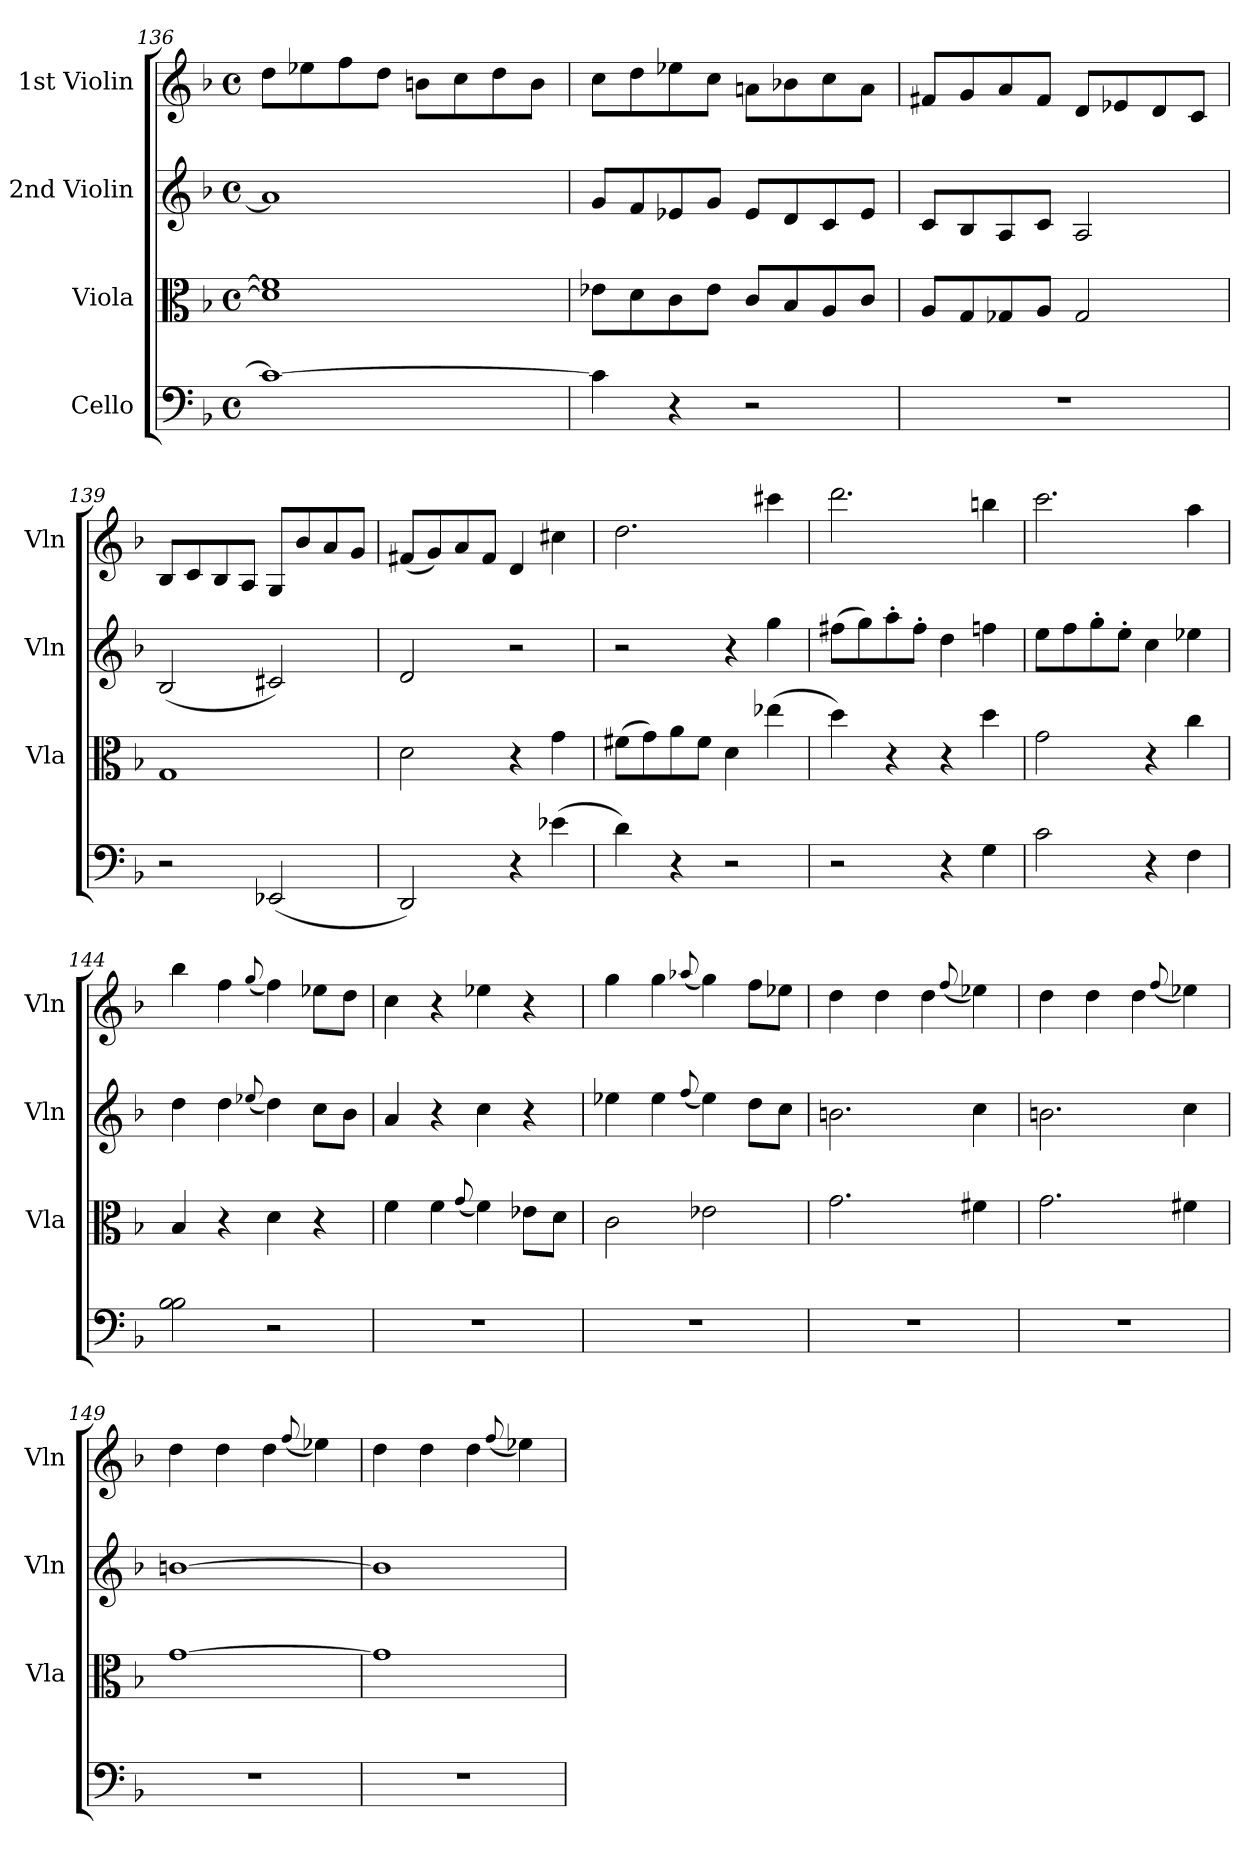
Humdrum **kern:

**kern	**kern	**kern	**kern
*part4	*part3	*part2	*part1
*staff4	*staff3	*staff2	*staff1
*I"Cello	*I"Viola	*I"2nd Violin	*I"1st Violin
*	*I'Vla	*I'Vln	*I'Vln
*clefF4	*clefC3	*clefG2	*clefG2
*k[b-]	*k[b-]	*k[b-]	*k[b-]
*F:	*F:	*F:	*F:
*M4/4	*M4/4	*M4/4	*M4/4
*met(c)	*met(c)	*met(c)	*met(c)
=136	=136	=136	=136
1c_	1d] 1f]	1a-]	8ddL
.	.	.	8ee-X
.	.	.	8ff
.	.	.	8ddJ
.	.	.	8bnL
.	.	.	8cc
.	.	.	8dd
.	.	.	8bJ
=137	=137	=137	=137
4c]	8e-XL	8gL	8ccL
.	8d	8f	8dd
4r	8c	8e-X	8ee-X
.	8e-J	8gJ	8ccJ
2r	8cL	8e-L	8anL
.	8B-	8d	8b-X
.	8A	8c	8cc
.	8cJ	8e-J	8aJ
=138	=138	=138	=138
1r	8AL	8cL	8f#XL
.	8G	8B-	8g
.	8G-X	8A	8a
.	8AJ	8cJ	8f#J
.	2G-	2A	8dL
.	.	.	8e-X
.	.	.	8d
.	.	.	8cJ
=139	=139	=139	=139
2r	1G	(2B-	8B-L
.	.	.	8c
.	.	.	8B-
.	.	.	8AJ
(2EE-X	.	2c#X)	8GL
.	.	.	8b-
.	.	.	8a
.	.	.	8gJ
=140	=140	=140	=140
2DD)	2d	2d	(8f#XL
.	.	.	8g)
.	.	.	8a
.	.	.	8f#J
4r	4r	2r	4d
(4e-X	4g	.	4cc#X
=141	=141	=141	=141
4d)	(8f#XL	2r	2.dd
.	8g)	.	.
4r	8a	.	.
.	8f#J	.	.
2r	4d	4r	.
.	(4ee-X	4gg	4ccc#X
=142	=142	=142	=142
2r	4dd)	(8ff#XL	2.ddd
.	.	8gg)	.
.	4r	8aa'	.
.	.	8ff#'J	.
4r	4r	4dd	.
4G	4dd	4ffn	4bbn
=143	=143	=143	=143
2c	2g	8eeL	2.ccc
.	.	8ff	.
.	.	8gg'	.
.	.	8ee'J	.
4r	4r	4cc	.
4F	4cc	4ee-X	4aa
=144	=144	=144	=144
2B- 2B-	4B-	4dd	4bb-
.	4r	4dd	4ff
.	.	(8qqee-X/	(8qqgg/
2r	4d	4dd)	4ff)
.	4r	8ccL	8ee-XL
.	.	8b-J	8ddJ
=145	=145	=145	=145
1r	4f	4a	4cc
.	4f	4r	4r
.	(8qqg/	.	.
.	4f)	4cc	4ee-X
.	8e-XL	4r	4r
.	8dJ	.	.
=146	=146	=146	=146
1r	2c	4ee-X	4gg
.	.	4ee-	4gg
.	.	(8qqff/	(8qqaa-X/
.	2e-X	4ee-)	4gg)
.	.	8ddL	8ffL
.	.	8ccJ	8ee-XJ
=147	=147	=147	=147
1r	2.g	2.bn	4dd
.	.	.	4dd
.	.	.	4dd
.	.	.	(8qqff/
.	4f#X	4cc	4ee-X)
=148	=148	=148	=148
1r	2.g	2.bn	4dd
.	.	.	4dd
.	.	.	4dd
.	.	.	(8qqff/
.	4f#X	4cc	4ee-X)
=149	=149	=149	=149
1r	[1g	[1bn	4dd
.	.	.	4dd
.	.	.	4dd
.	.	.	(8qqff/
.	.	.	4ee-X)
=150	=150	=150	=150
1r	1g]	1b]	4dd
.	.	.	4dd
.	.	.	4dd
.	.	.	(8qqff/
.	.	.	4ee-X)
=	=	=	=
*-	*-	*-	*-
